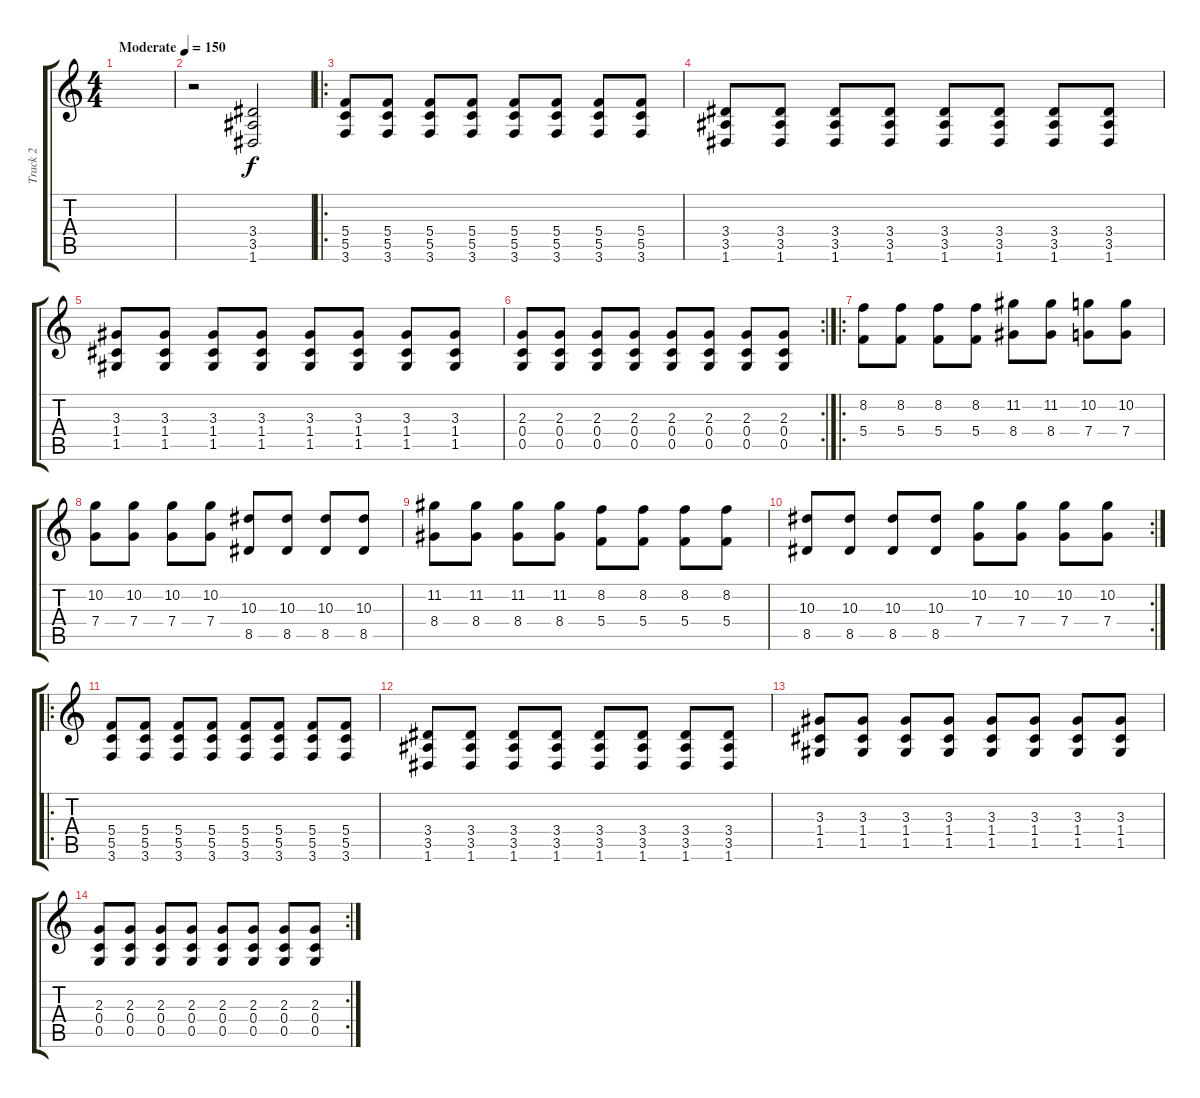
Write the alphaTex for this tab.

\track ("Track 2" "Track 2") {instrument distortionguitar}
\staff {score tabs}
\tuning (D4 A3 F3 C3 G2 D2) {hide}
\ts (4 4)
\tempo (150 "Moderate")
\clef g2
\ks c
|
r.2 (3.4 3.5 1.6).2 |
\ro
(5.4 5.5 3.6).8 (5.4 5.5 3.6).8 (5.4 5.5 3.6).8 (5.4 5.5 3.6).8 (5.4 5.5 3.6).8 (5.4 5.5 3.6).8 (5.4 5.5 3.6).8 (5.4 5.5 3.6).8 |
(3.4 3.5 1.6).8 (3.4 3.5 1.6).8 (3.4 3.5 1.6).8 (3.4 3.5 1.6).8 (3.4 3.5 1.6).8 (3.4 3.5 1.6).8 (3.4 3.5 1.6).8 (3.4 3.5 1.6).8 |
(3.3 1.4 1.5).8 (3.3 1.4 1.5).8 (3.3 1.4 1.5).8 (3.3 1.4 1.5).8 (3.3 1.4 1.5).8 (3.3 1.4 1.5).8 (3.3 1.4 1.5).8 (3.3 1.4 1.5).8 |
\rc 2
(2.3 0.4 0.5).8 (2.3 0.4 0.5).8 (2.3 0.4 0.5).8 (2.3 0.4 0.5).8 (2.3 0.4 0.5).8 (2.3 0.4 0.5).8 (2.3 0.4 0.5).8 (2.3 0.4 0.5).8 |
\ro
(8.2 5.4).8 (8.2 5.4).8 (8.2 5.4).8 (8.2 5.4).8 (11.2 8.4).8 (11.2 8.4).8 (10.2 7.4).8 (10.2 7.4).8 |
(10.2 7.4).8 (10.2 7.4).8 (10.2 7.4).8 (10.2 7.4).8 (10.3 8.5).8 (10.3 8.5).8 (10.3 8.5).8 (10.3 8.5).8 |
(11.2 8.4).8 (11.2 8.4).8 (11.2 8.4).8 (11.2 8.4).8 (8.2 5.4).8 (8.2 5.4).8 (8.2 5.4).8 (8.2 5.4).8 |
\rc 2
(10.3 8.5).8 (10.3 8.5).8 (10.3 8.5).8 (10.3 8.5).8 (10.2 7.4).8 (10.2 7.4).8 (10.2 7.4).8 (10.2 7.4).8 |
\ro
(5.4 5.5 3.6).8 (5.4 5.5 3.6).8 (5.4 5.5 3.6).8 (5.4 5.5 3.6).8 (5.4 5.5 3.6).8 (5.4 5.5 3.6).8 (5.4 5.5 3.6).8 (5.4 5.5 3.6).8 |
(3.4 3.5 1.6).8 (3.4 3.5 1.6).8 (3.4 3.5 1.6).8 (3.4 3.5 1.6).8 (3.4 3.5 1.6).8 (3.4 3.5 1.6).8 (3.4 3.5 1.6).8 (3.4 3.5 1.6).8 |
(3.3 1.4 1.5).8 (3.3 1.4 1.5).8 (3.3 1.4 1.5).8 (3.3 1.4 1.5).8 (3.3 1.4 1.5).8 (3.3 1.4 1.5).8 (3.3 1.4 1.5).8 (3.3 1.4 1.5).8 |
\rc 2
(2.3 0.4 0.5).8 (2.3 0.4 0.5).8 (2.3 0.4 0.5).8 (2.3 0.4 0.5).8 (2.3 0.4 0.5).8 (2.3 0.4 0.5).8 (2.3 0.4 0.5).8 (2.3 0.4 0.5).8
